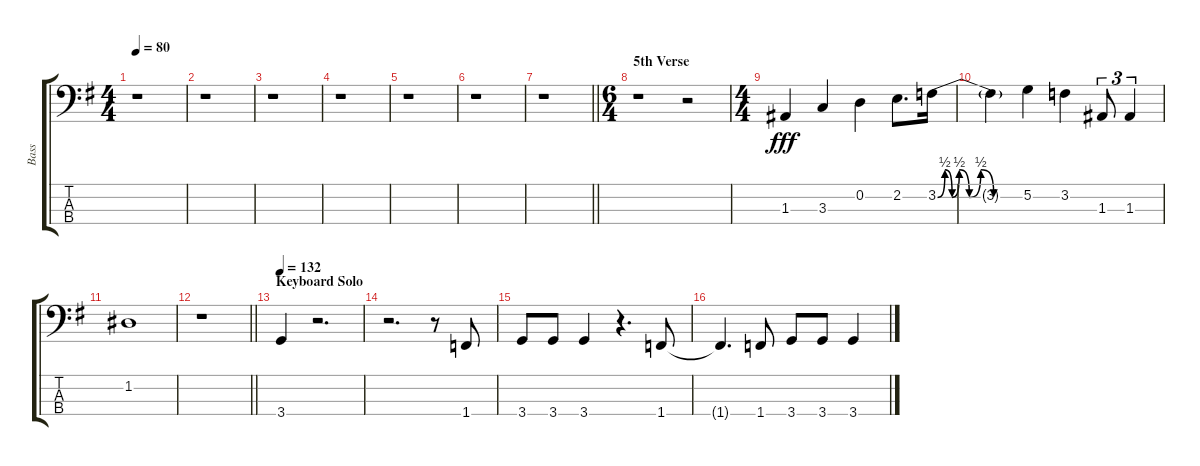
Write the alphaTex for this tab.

\track ("Bass" "Bass") {instrument electricbassfinger}
\staff {score tabs}
\tuning (G2 D2 A1 E1) {hide}
\ts (4 4)
\tempo 80
\clef f4
\ks g
r.1{dy fff} |
r.1 |
r.1 |
r.1 |
r.1 |
r.1 |
\barLineRight lightlight
r.1 |
\ts (6 4)
\section ("" "5th Verse")
r.1 r.2 |
\ts (4 4)
1.3.4{volume 16} 3.3.4 0.2.4 2.2.8{d} 3.2{be (custom 0 0 5 2 10 0 15 2 22 0 30 2 39 0 60 0)}.16 |
3.2{t}.4 5.2.4 3.2.4 1.3.8{tu (3 2)} 1.3.4{tu (3 2)} |
1.2.1 |
\barLineRight lightlight
r.1 |
\section ("" "Keyboard Solo")
\tempo 132
3.4.4 r.2{d} |
r.2{d} r.8 1.4.8 |
3.4.8 3.4.8 3.4.4 r.4{d} 1.4.8 |
1.4{t}.4{d} 1.4.8 3.4.8 3.4.8 3.4.4
